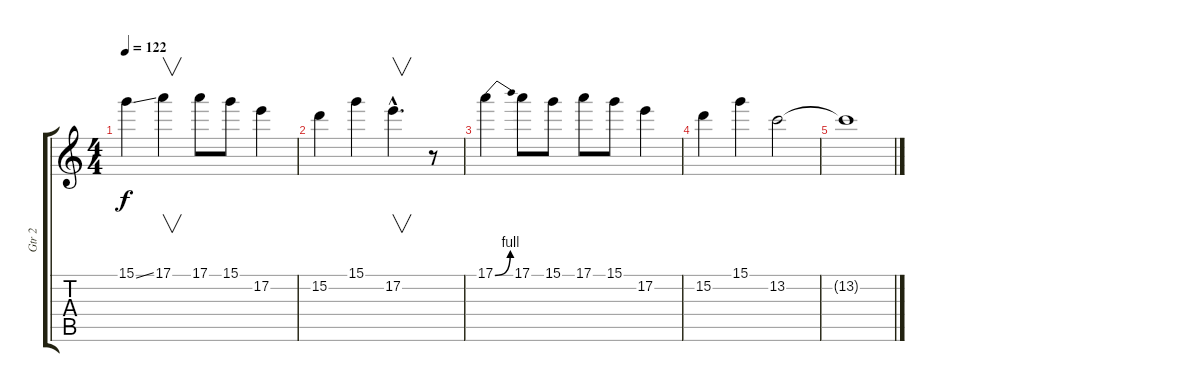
\track ("Gtr 2" "Gtr 2") {instrument overdrivenguitar}
\staff {score tabs}
\tuning (E4 B3 G3 D3 A2 E2) {hide}
\ts (4 4)
\tempo 122
\clef g2
\ks c
15.1{ss}.4{dy f} 17.1.4{v} 17.1.8 15.1.8 17.2.4 |
15.2.4 15.1.4 17.2{hac}.4{v d} r.8 |
17.1{be (bend 0 0 60 4)}.4 17.1.8 15.1.8 17.1.8 15.1.8 17.2.4 |
15.2.4 15.1.4 13.2.2 |
13.2{t}.1
